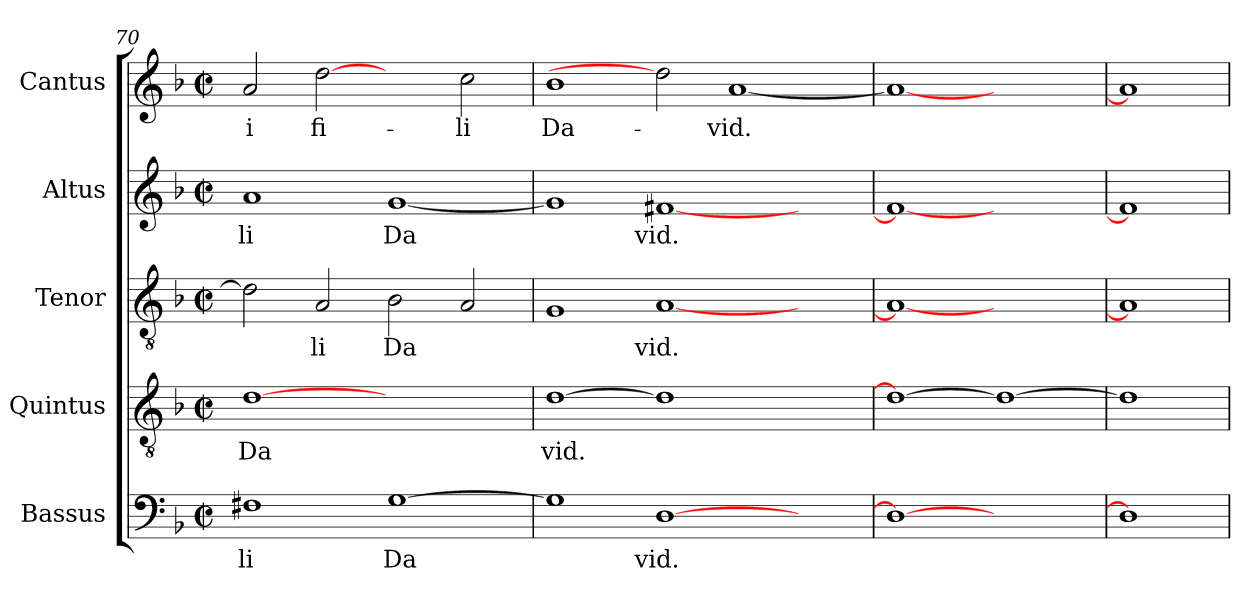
**kern	**text	**kern	**text	**kern	**text	**kern	**text	**kern	**text
*part5	*part5	*part4	*part4	*part3	*part3	*part2	*part2	*part1	*part1
*staff5	*staff5	*staff4	*staff4	*staff3	*staff3	*staff2	*staff2	*staff1	*staff1
*I"Bassus	*	*I"Quintus	*	*I"Tenor	*	*I"Altus	*	*I"Cantus	*
*clefF4	*	*clefGv2	*	*clefGv2	*	*clefG2	*	*clefG2	*
*k[b-]	*	*k[b-]	*	*k[b-]	*	*k[b-]	*	*k[b-]	*
*F:	*	*F:	*	*F:	*	*F:	*	*F:	*
*M2/2	*	*M2/2	*	*M2/2	*	*M2/2	*	*M2/2	*
*met(c|)	*	*met(c|)	*	*met(c|)	*	*met(c|)	*	*met(c|)	*
=70	=70	=70	=70	=70	=70	=70	=70	=70	=70
!	!LO:LY:b:cj	!	!LO:LY:b:cj	!	!LO:LY:b:cj	!	!LO:LY:b:cj	!	!LO:LY:b:cj
1F#X	li	[1d	Da	2d\]	.	1a	li	2a/	-i
!	!	!	!	!	!LO:LY:b:cj	!	!	!	!LO:LY:b:cj
.	.	.	.	2A/	li	.	.	[2dd	fi-
!	!LO:LY:b:cj	!	!	!	!LO:LY:b:cj	!	!LO:LY:b:cj	!	!
[>1G	Da	1ryy	.	2B-\	Da	[<1g	Da	2ryy	.
!	!	!	!	!	!LO:LY:b:cj	!	!	!	!LO:LY:b:cj
.	.	.	.	2A/	.	.	.	2cc\	-li
=71	=71	=71	=71	=71	=71	=71	=71	=71	=71
!	!LO:LY:b:cj	!	!LO:LY:b:cj	!	!LO:LY:b:cj	!	!LO:LY:b:cj	!	!LO:LY:b:cj
1G]	.	[>1d	vid.	1G	.	1g]	.	1b-	Da-
!	!LO:LY:b:cj	!	!	!	!LO:LY:b:cj	!	!LO:LY:b:cj	!	!
[>1D	vid.	1d]	.	[<1A	vid.	[<1f#X	vid.	2dd]	.
!	!	!	!	!	!	!	!	!	!LO:LY:b:cj
.	.	.	.	.	.	.	.	[<1a	-vid.
2ryy	.	2ryy	.	2ryy	.	2ryy	.	.	.
=72	=72	=72	=72	=72	=72	=72	=72	=72	=72
!	!LO:LY:b:cj	!	!LO:LY:b:cj	!	!LO:LY:b:cj	!	!LO:LY:b:cj	!	!LO:LY:b:cj
1D_	.	1d_	.	1A_	.	1f#_	.	1a_	.
1ryy	.	1d_	.	1ryy	.	1ryy	.	1ryy	.
=73!	=73!	=73!	=73!	=73!	=73!	=73!	=73!	=73!	=73!
1D]	.	1d]	.	1A]	.	1f#]	.	1a]	.
=	=	=	=	=	=	=	=	=	=
*-	*-	*-	*-	*-	*-	*-	*-	*-	*-
